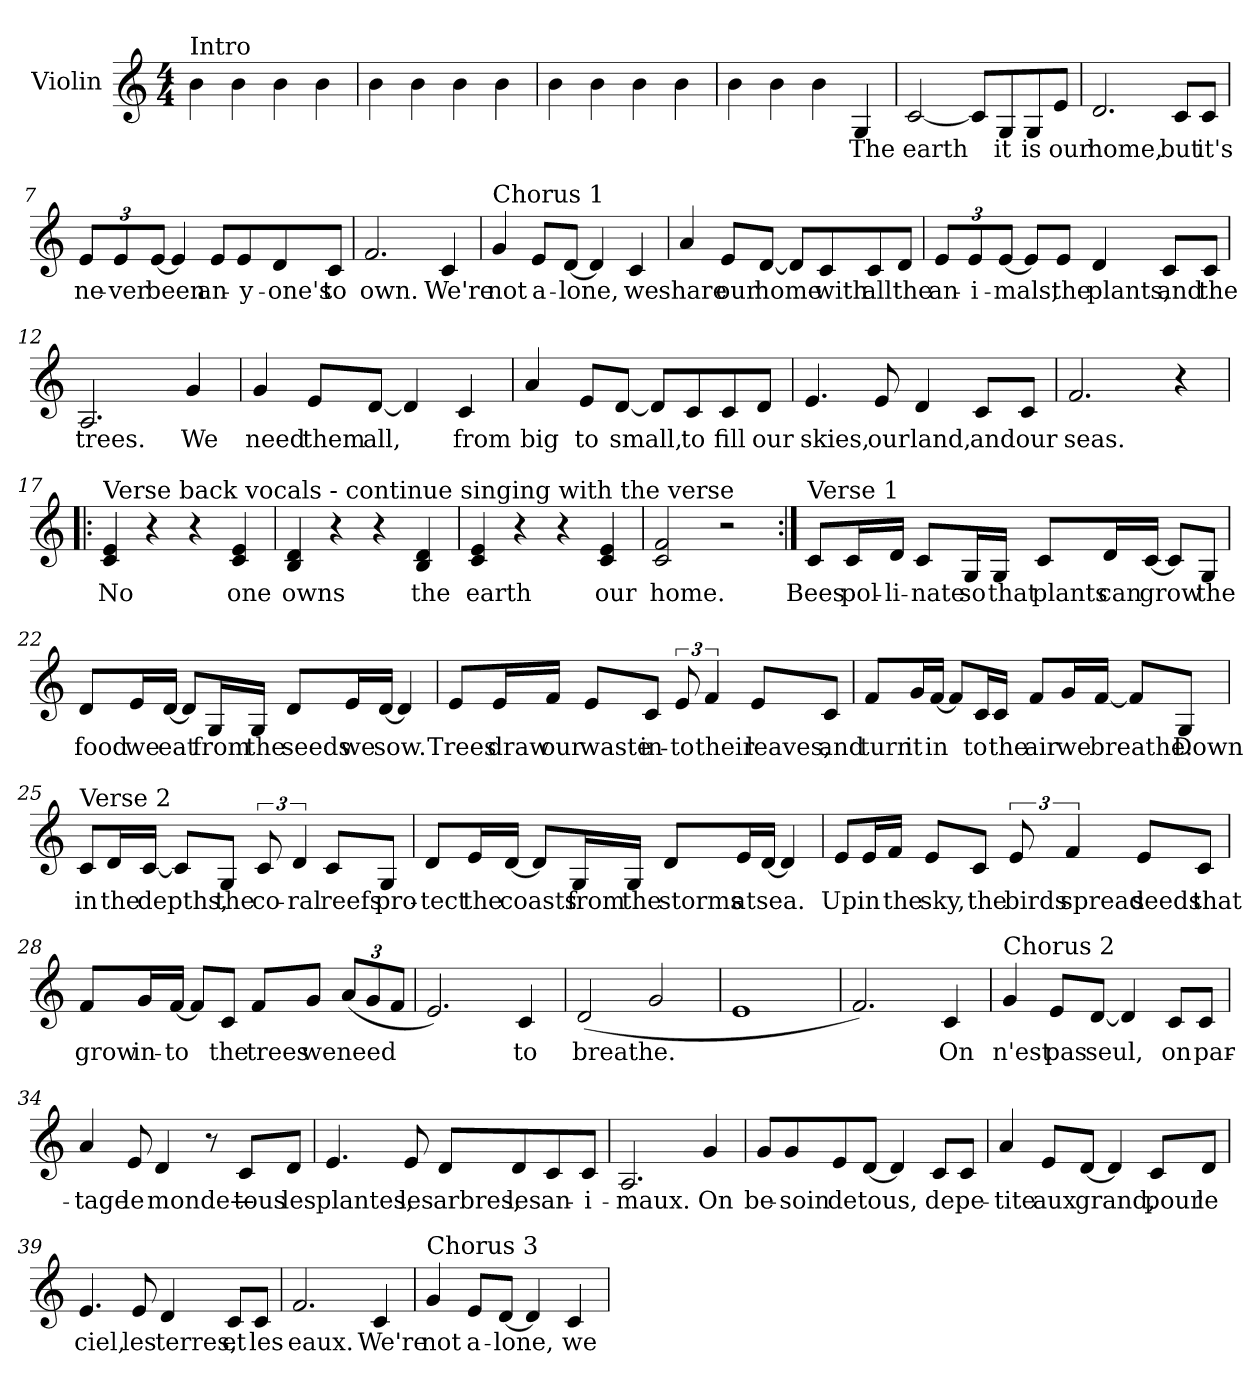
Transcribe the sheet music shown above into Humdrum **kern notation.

**kern	**text
*part1	*part1
*staff1	*staff1
*I"Violin	*
*I'Vln.	*
*clefG2	*
*k[]	*
*M4/4	*
=1	=1
!LO:TX:a:t=Intro	!
4b	.
4b	.
4b	.
4b	.
=2	=2
4b	.
4b	.
4b	.
4b	.
=3	=3
4b	.
4b	.
4b	.
4b	.
=4	=4
4b	.
4b	.
4b	.
!	!LO:LY:b
4G/	The
!!LO:LB:g=z
=5	=5
!	!LO:LY:b
[<2c/	earth
8c/L]	.
!	!LO:LY:b
8G/	it
!	!LO:LY:b
8G/	is
!	!LO:LY:b
8e/J	our
=6	=6
!	!LO:LY:b
2.d/	home,
!	!LO:LY:b
8c/L	but
!	!LO:LY:b
8c/J	it's
=7	=7
*Xbrackettup	*
!	!LO:LY:b
12e/L	ne-
!	!LO:LY:b
12e/	-ver
!	!LO:LY:b
[<12e/J	been
4e/]	.
!	!LO:LY:b
8e/L	an-
!	!LO:LY:b
8e/	-y-
!	!LO:LY:b
8d/	-one's
!	!LO:LY:b
8c/J	to
=8	=8
!	!LO:LY:b
2.f/	own.
!	!LO:LY:b
4c/	We're
!!LO:LB:g=z
=9	=9
!LO:TX:a:t=Chorus 1	!
!	!LO:LY:b
4g/	not
!	!LO:LY:b
8e/L	a-
!	!LO:LY:b
[<8d/J	-lone,
4d/]	.
!	!LO:LY:b
4c/	we
=10	=10
!	!LO:LY:b
4a/	share
!	!LO:LY:b
8e/L	our
!	!LO:LY:b
[<8d/J	home
8d/L]	.
!	!LO:LY:b
8c/	with
!	!LO:LY:b
8c/	all
!	!LO:LY:b
8d/J	the
=11	=11
!	!LO:LY:b
12e/L	an-
!	!LO:LY:b
12e/	-i-
!	!LO:LY:b
[<12e/J	-mals,
8e/L]	.
!	!LO:LY:b
8e/J	the
!	!LO:LY:b
4d/	plants,
!	!LO:LY:b
8c/L	and
!	!LO:LY:b
8c/J	the
=12	=12
!	!LO:LY:b
2.A/	trees.
!	!LO:LY:b
4g/	We
!!LO:LB:g=z
=13	=13
!	!LO:LY:b
4g/	need
!	!LO:LY:b
8e/L	them
!	!LO:LY:b
[<8d/J	all,
4d/]	.
!	!LO:LY:b
4c/	from
=14	=14
!	!LO:LY:b
4a/	big
!	!LO:LY:b
8e/L	to
!	!LO:LY:b
[<8d/J	small,
8d/L]	.
!	!LO:LY:b
8c/	to
!	!LO:LY:b
8c/	fill
!	!LO:LY:b
8d/J	our
=15	=15
!	!LO:LY:b
4.e/	skies,
!	!LO:LY:b
8e/	our
!	!LO:LY:b
4d/	land,
!	!LO:LY:b
8c/L	and
!	!LO:LY:b
8c/J	our
=16	=16
!	!LO:LY:b
2.f/	seas.
4r	.
!!LO:LB:g=z
=17!|:	=17!|:
!LO:TX:a:t=Verse back vocals - continue singing with the verse	!
!	!LO:LY:b
4c/ 4e/	No
4r	.
4r	.
!	!LO:LY:b
4c/ 4e/	one
=18	=18
!	!LO:LY:b
4B/ 4d/	owns
4r	.
4r	.
!	!LO:LY:b
4B/ 4d/	the
=19	=19
!	!LO:LY:b
4c/ 4e/	earth
4r	.
4r	.
!	!LO:LY:b
4c/ 4e/	our
=20	=20
!	!LO:LY:b
2c/ 2f/	home.
2r	.
!!LO:LB:g=z
=21:|!	=21:|!
!LO:TX:a:t=Verse 1	!
!	!LO:LY:b
8c/L	Bees
!	!LO:LY:b
16c/L	pol-
!	!LO:LY:b
16d/JJ	-li-
!	!LO:LY:b
8c/L	-nate
!	!LO:LY:b
16G/L	so
!	!LO:LY:b
16G/JJ	that
!	!LO:LY:b
8c/L	plants
!	!LO:LY:b
16d/L	can
!	!LO:LY:b
[<16c/JJ	grow
8c/L]	.
!	!LO:LY:b
8G/J	the
=22	=22
!	!LO:LY:b
8d/L	food
!	!LO:LY:b
16e/L	we
!	!LO:LY:b
[<16d/JJ	eat
8d/L]	.
!	!LO:LY:b
16G/L	from
!	!LO:LY:b
16G/JJ	the
!	!LO:LY:b
8d/L	seeds
!	!LO:LY:b
16e/L	we
!	!LO:LY:b
[<16d/JJ	sow.
4d/]	.
!!LO:LB:g=z
=23	=23
!	!LO:LY:b
8e/L	Trees
!	!LO:LY:b
16e/L	draw
!	!LO:LY:b
16f/JJ	our
!	!LO:LY:b
8e/L	waste
!	!LO:LY:b
8c/J	in-
*brackettup	*
!	!LO:LY:b
12e/	-to
!	!LO:LY:b
6f/	their
!	!LO:LY:b
8e/L	leaves,
!	!LO:LY:b
8c/J	and
=24	=24
!	!LO:LY:b
8f/L	turn
!	!LO:LY:b
16g/L	it
!	!LO:LY:b
[<16f/JJ	in
8f/L]	.
!	!LO:LY:b
16c/L	to
!	!LO:LY:b
16c/JJ	the
!	!LO:LY:b
8f/L	air
!	!LO:LY:b
16g/L	we
!	!LO:LY:b
[<16f/JJ	breathe.
8f/L]	.
!	!LO:LY:b
8G/J	Down
!!LO:PB:g=z
=25	=25
!LO:TX:a:t=Verse 2	!
!	!LO:LY:b
8c/L	in
!	!LO:LY:b
16d/L	the
!	!LO:LY:b
[<16c/JJ	depths,
8c/L]	.
!	!LO:LY:b
8G/J	the
!	!LO:LY:b
12c/	co-
!	!LO:LY:b
6d/	-ral
!	!LO:LY:b
8c/L	reefs
!	!LO:LY:b
8G/J	pro-
=26	=26
!	!LO:LY:b
8d/L	-tect
!	!LO:LY:b
16e/L	the
!	!LO:LY:b
[<16d/JJ	coasts
8d/L]	.
!	!LO:LY:b
16G/L	from
!	!LO:LY:b
16G/JJ	the
!	!LO:LY:b
8d/L	storms
!	!LO:LY:b
16e/L	at
!	!LO:LY:b
[<16d/JJ	sea.
4d/]	.
!!LO:LB:g=z
=27	=27
!	!LO:LY:b
8e/L	Up
!	!LO:LY:b
16e/L	in
!	!LO:LY:b
16f/JJ	the
!	!LO:LY:b
8e/L	sky,
!	!LO:LY:b
8c/J	the
!	!LO:LY:b
12e/	birds
!	!LO:LY:b
6f/	spread
!	!LO:LY:b
8e/L	seeds
!	!LO:LY:b
8c/J	that
=28	=28
!	!LO:LY:b
8f/L	grow
!	!LO:LY:b
16g/L	in-
!	!LO:LY:b
[<16f/JJ	-to
8f/L]	.
!	!LO:LY:b
8c/J	the
!	!LO:LY:b
8f/L	trees
!	!LO:LY:b
8g/J	we
*Xbrackettup	*
!	!LO:LY:b
(12a/L	need
12g/	.
12f/J	.
!!LO:LB:g=z
=29	=29
2.e/)	.
!	!LO:LY:b
4c/	to
=30	=30
!	!LO:LY:b
(2d/	breathe.
2g/	.
=31	=31
1e	.
=32	=32
2.f/)	.
!	!LO:LY:b
4c/	On
!!LO:LB:g=z
=33	=33
!LO:TX:a:t=Chorus 2	!
!	!LO:LY:b
4g/	n'est
!	!LO:LY:b
8e/L	pas
!	!LO:LY:b
[<8d/J	seul,
4d/]	.
!	!LO:LY:b
8c/L	on
!	!LO:LY:b
8c/J	par-
=34	=34
!	!LO:LY:b
4a/	-tage
!	!LO:LY:b
8e/	le
!	!LO:LY:b
4d/	monde—
8r	.
!	!LO:LY:b
8c/L	tous
!	!LO:LY:b
8d/J	les
=35	=35
!	!LO:LY:b
4.e/	plantes,
!	!LO:LY:b
8e/	les
!	!LO:LY:b
8d/L	arbres,
!	!LO:LY:b
8d/	les
!	!LO:LY:b
8c/	an-
!	!LO:LY:b
8c/J	-i-
=36	=36
!	!LO:LY:b
2.A/	-maux.
!	!LO:LY:b
4g/	On
!!LO:LB:g=z
=37	=37
!	!LO:LY:b
8g/L	be-
!	!LO:LY:b
8g/	-soin
!	!LO:LY:b
8e/	de
!	!LO:LY:b
[<8d/J	tous,
4d/]	.
!	!LO:LY:b
8c/L	de
!	!LO:LY:b
8c/J	pe-
=38	=38
!	!LO:LY:b
4a/	-tite
!	!LO:LY:b
8e/L	aux
!	!LO:LY:b
[<8d/J	grand,
4d/]	.
!	!LO:LY:b
8c/L	pour
!	!LO:LY:b
8d/J	le
=39	=39
!	!LO:LY:b
4.e/	ciel,
!	!LO:LY:b
8e/	les
!	!LO:LY:b
4d/	terres,
!	!LO:LY:b
8c/L	et
!	!LO:LY:b
8c/J	les
=40	=40
!	!LO:LY:b
2.f/	eaux.
!	!LO:LY:b
4c/	We're
!!LO:LB:g=z
=41	=41
!LO:TX:a:t=Chorus 3	!
!	!LO:LY:b
4g/	not
!	!LO:LY:b
8e/L	a-
!	!LO:LY:b
[<8d/J	-lone,
4d/]	.
!	!LO:LY:b
4c/	we
=	=
*-	*-
